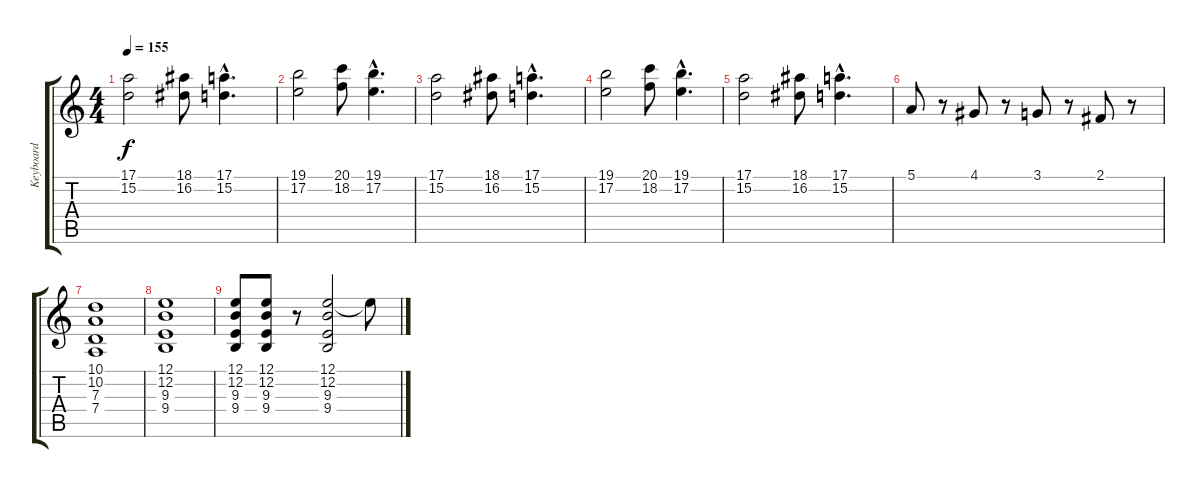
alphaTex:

\track ("Keyboard" "Keyboard") {instrument stringensemble1}
\staff {score tabs}
\tuning (E4 B3 G3 D3 A2 E2) {hide}
\ts (4 4)
\tempo 155
\clef g2
\ks c
(17.1 15.2).2{dy f} (18.1 16.2).8 (17.1{hac} 15.2{hac}).4{d} |
(19.1 17.2).2 (20.1 18.2).8 (19.1{hac} 17.2{hac}).4{d} |
(17.1 15.2).2 (18.1 16.2).8 (17.1{hac} 15.2{hac}).4{d} |
(19.1 17.2).2 (20.1 18.2).8 (19.1{hac} 17.2{hac}).4{d} |
(17.1 15.2).2 (18.1 16.2).8 (17.1{hac} 15.2{hac}).4{d} |
5.1.8 r.8 4.1.8 r.8 3.1.8 r.8 2.1.8 r.8 |
(10.1 10.2 7.3 7.4).1 |
(12.1 12.2 9.3 9.4).1 |
(12.1 12.2 9.3 9.4).8 (12.1 12.2 9.3 9.4).8 r.8 (12.1 12.2 9.3 9.4).2 12.1{t}.8
